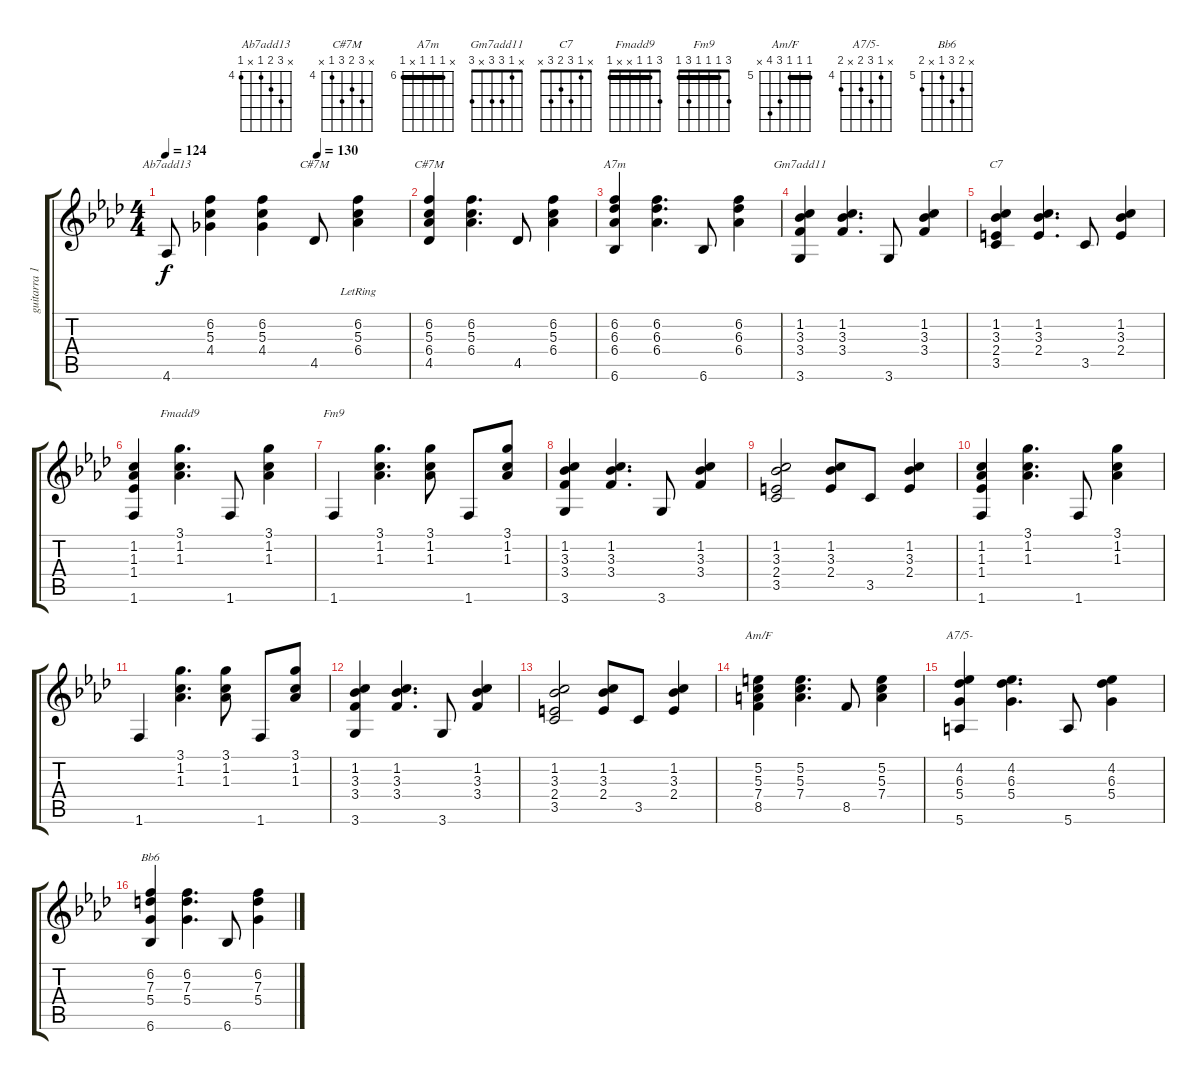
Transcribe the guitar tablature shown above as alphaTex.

\track ("guitarra 1" "guitarra 1") {instrument acousticguitarsteel}
\staff {score tabs}
\tuning (E4 B3 G3 D3 A2 E2) {hide}
\chord ("Ab7add13" x 6 5 4 x 4) {firstfret 4}
\chord ("C#7M" 4 6 5 6 4 x) {firstfret 4 barre 4}
\chord ("C#7M" x 6 5 6 4 x) {firstfret 4}
\chord ("A7m" x 6 6 6 x 6) {firstfret 6 barre 6}
\chord ("Gm7add11" x 1 3 3 x 3)
\chord ("C7" x 1 3 2 3 x)
\chord ("Fmadd9" 3 1 1 x x 1) {barre 1}
\chord ("Fm9" 3 1 1 1 3 1) {barre 1}
\chord ("Am/F" 5 5 5 7 8 x) {firstfret 5 barre 5}
\chord ("A7/5-" x 4 6 5 x 5) {firstfret 4}
\chord ("Bb6" x 6 7 5 x 6) {firstfret 5}
\ts (4 4)
\tempo 124
\tempo (130 0.625)
\clef g2
\ks fminor
4.6.8{ch "Ab7add13" dy f} (6.2 5.3 4.4).4 (6.2 5.3 4.4).4 4.5.8{ch "C#7M" instrument acousticguitarsteel} (6.2 5.3 6.4{lr}).4 |
(6.2 5.3 6.4 4.5).4{ch "C#7M"} (6.2 5.3 6.4).4{d} 4.5.8 (6.2 5.3 6.4).4 |
(6.2 6.3 6.4 6.6).4{ch "A7m"} (6.2 6.3 6.4).4{d} 6.6.8 (6.2 6.3 6.4).4 |
(1.2 3.3 3.4 3.6).4{ch "Gm7add11"} (1.2 3.3 3.4).4{d} 3.6.8 (1.2 3.3 3.4).4 |
(1.2 3.3 2.4 3.5).4{ch "C7"} (1.2 3.3 2.4).4{d} 3.5.8 (1.2 3.3 2.4).4 |
(1.2 1.3 1.4 1.6).4 (3.1 1.2 1.3).4{d ch "Fmadd9"} 1.6.8 (3.1 1.2 1.3).4 |
1.6.4{ch "Fm9"} (3.1 1.2 1.3).4{d} (3.1 1.2 1.3).8 1.6.8 (3.1 1.2 1.3).8 |
(1.2 3.3 3.4 3.6).4 (1.2 3.3 3.4).4{d} 3.6.8 (1.2 3.3 3.4).4 |
(1.2 3.3 2.4 3.5).2 (1.2 3.3 2.4).8 3.5.8 (1.2 3.3 2.4).4 |
(1.2 1.3 1.4 1.6).4 (3.1 1.2 1.3).4{d} 1.6.8 (3.1 1.2 1.3).4 |
1.6.4 (3.1 1.2 1.3).4{d} (3.1 1.2 1.3).8 1.6.8 (3.1 1.2 1.3).8 |
(1.2 3.3 3.4 3.6).4 (1.2 3.3 3.4).4{d} 3.6.8 (1.2 3.3 3.4).4 |
(1.2 3.3 2.4 3.5).2 (1.2 3.3 2.4).8 3.5.8 (1.2 3.3 2.4).4 |
(5.2 5.3 7.4 8.5).4{ch "Am/F"} (5.2 5.3 7.4).4{d} 8.5.8 (5.2 5.3 7.4).4 |
(4.2 6.3 5.4 5.6).4{ch "A7/5-"} (4.2 6.3 5.4).4{d} 5.6.8 (4.2 6.3 5.4).4 |
(6.2 7.3 5.4 6.6).4{ch "Bb6"} (6.2 7.3 5.4).4{d} 6.6.8 (6.2 7.3 5.4).4
